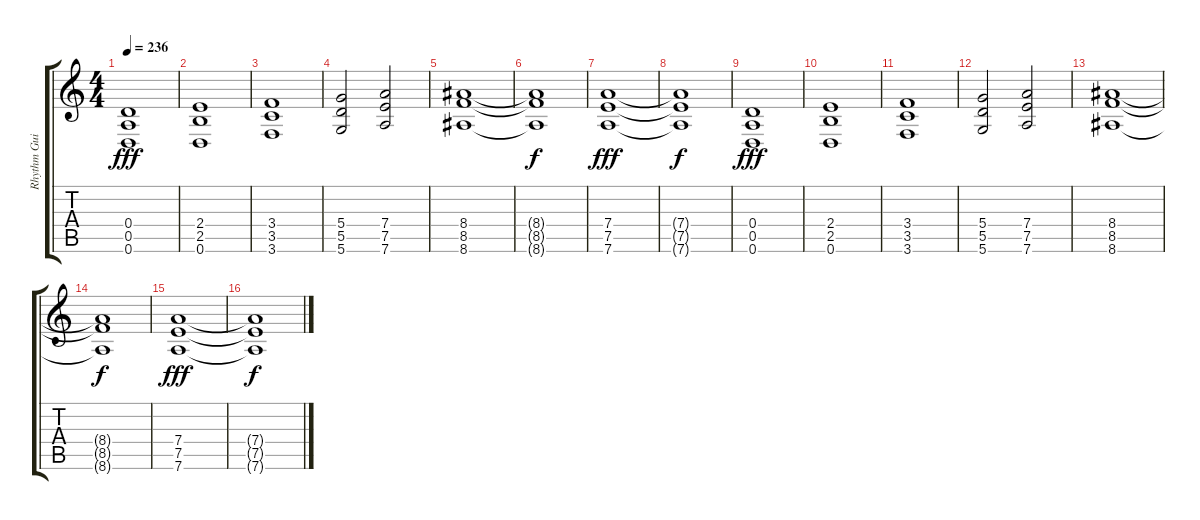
\track ("Rhythm Guitar" "Rhythm Gui") {instrument distortionguitar}
\staff {score tabs}
\tuning (E4 B3 G3 D3 A2 D2) {hide}
\ts (4 4)
\tempo 236
\clef g2
\ks c
(0.4 0.5 0.6).1{dy fff} |
(2.4 2.5 0.6).1 |
(3.4 3.5 3.6).1 |
(5.4 5.5 5.6).2 (7.4 7.5 7.6).2 |
(8.4 8.5 8.6).1 |
(8.4{t} 8.5{t} 8.6{t}).1{dy f} |
(7.4 7.5 7.6).1{dy fff} |
(7.4{t} 7.5{t} 7.6{t}).1{dy f} |
(0.4 0.5 0.6).1{dy fff} |
(2.4 2.5 0.6).1 |
(3.4 3.5 3.6).1 |
(5.4 5.5 5.6).2 (7.4 7.5 7.6).2 |
(8.4 8.5 8.6).1 |
(8.4{t} 8.5{t} 8.6{t}).1{dy f} |
(7.4 7.5 7.6).1{dy fff} |
(7.4{t} 7.5{t} 7.6{t}).1{dy f}
